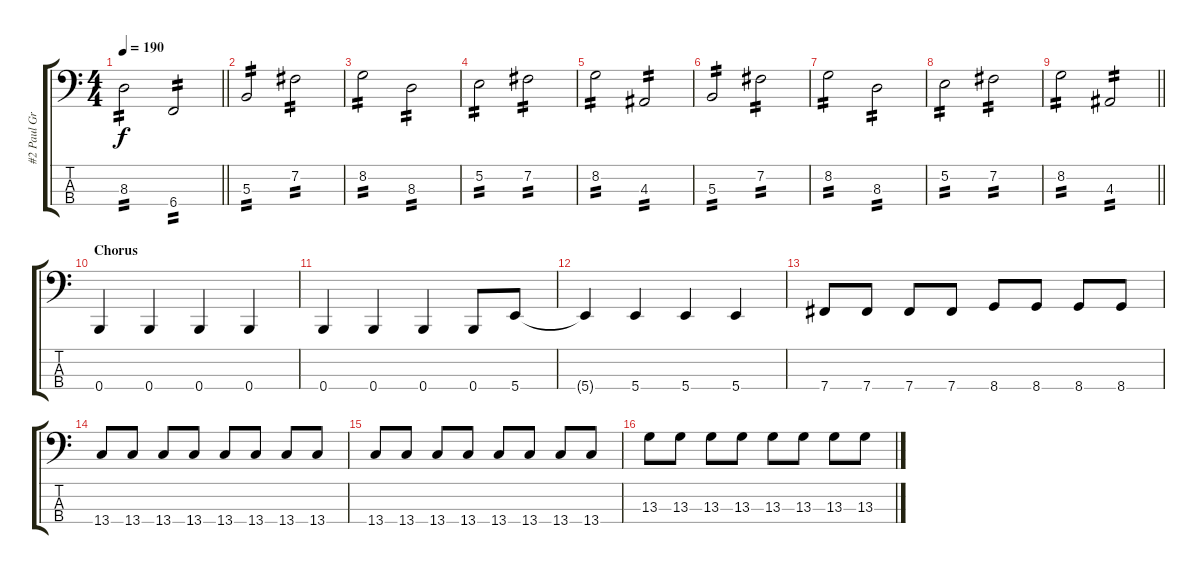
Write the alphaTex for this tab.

\track ("#2 Paul Gray" "#2 Paul Gr") {instrument electricbasspick}
\staff {score tabs}
\tuning (E2 B1 Gb1 B0) {hide}
\ts (4 4)
\tempo 190
\clef f4
\barLineRight lightlight
\ks c
8.3.2{tp 2 dy f} 6.4.2{tp 2} |
5.3.2{tp 2} 7.2.2{tp 2} |
8.2.2{tp 2} 8.3.2{tp 2} |
5.2.2{tp 2} 7.2.2{tp 2} |
8.2.2{tp 2} 4.3.2{tp 2} |
5.3.2{tp 2} 7.2.2{tp 2} |
8.2.2{tp 2} 8.3.2{tp 2} |
5.2.2{tp 2} 7.2.2{tp 2} |
\barLineRight lightlight
8.2.2{tp 2} 4.3.2{tp 2} |
\section ("" "Chorus")
0.4.4 0.4.4 0.4.4 0.4.4 |
0.4.4 0.4.4 0.4.4 0.4.8 5.4.8 |
5.4{t}.4 5.4.4 5.4.4 5.4.4 |
7.4.8 7.4.8 7.4.8 7.4.8 8.4.8 8.4.8 8.4.8 8.4.8 |
13.4.8 13.4.8 13.4.8 13.4.8 13.4.8 13.4.8 13.4.8 13.4.8 |
13.4.8 13.4.8 13.4.8 13.4.8 13.4.8 13.4.8 13.4.8 13.4.8 |
13.3.8 13.3.8 13.3.8 13.3.8 13.3.8 13.3.8 13.3.8 13.3.8
